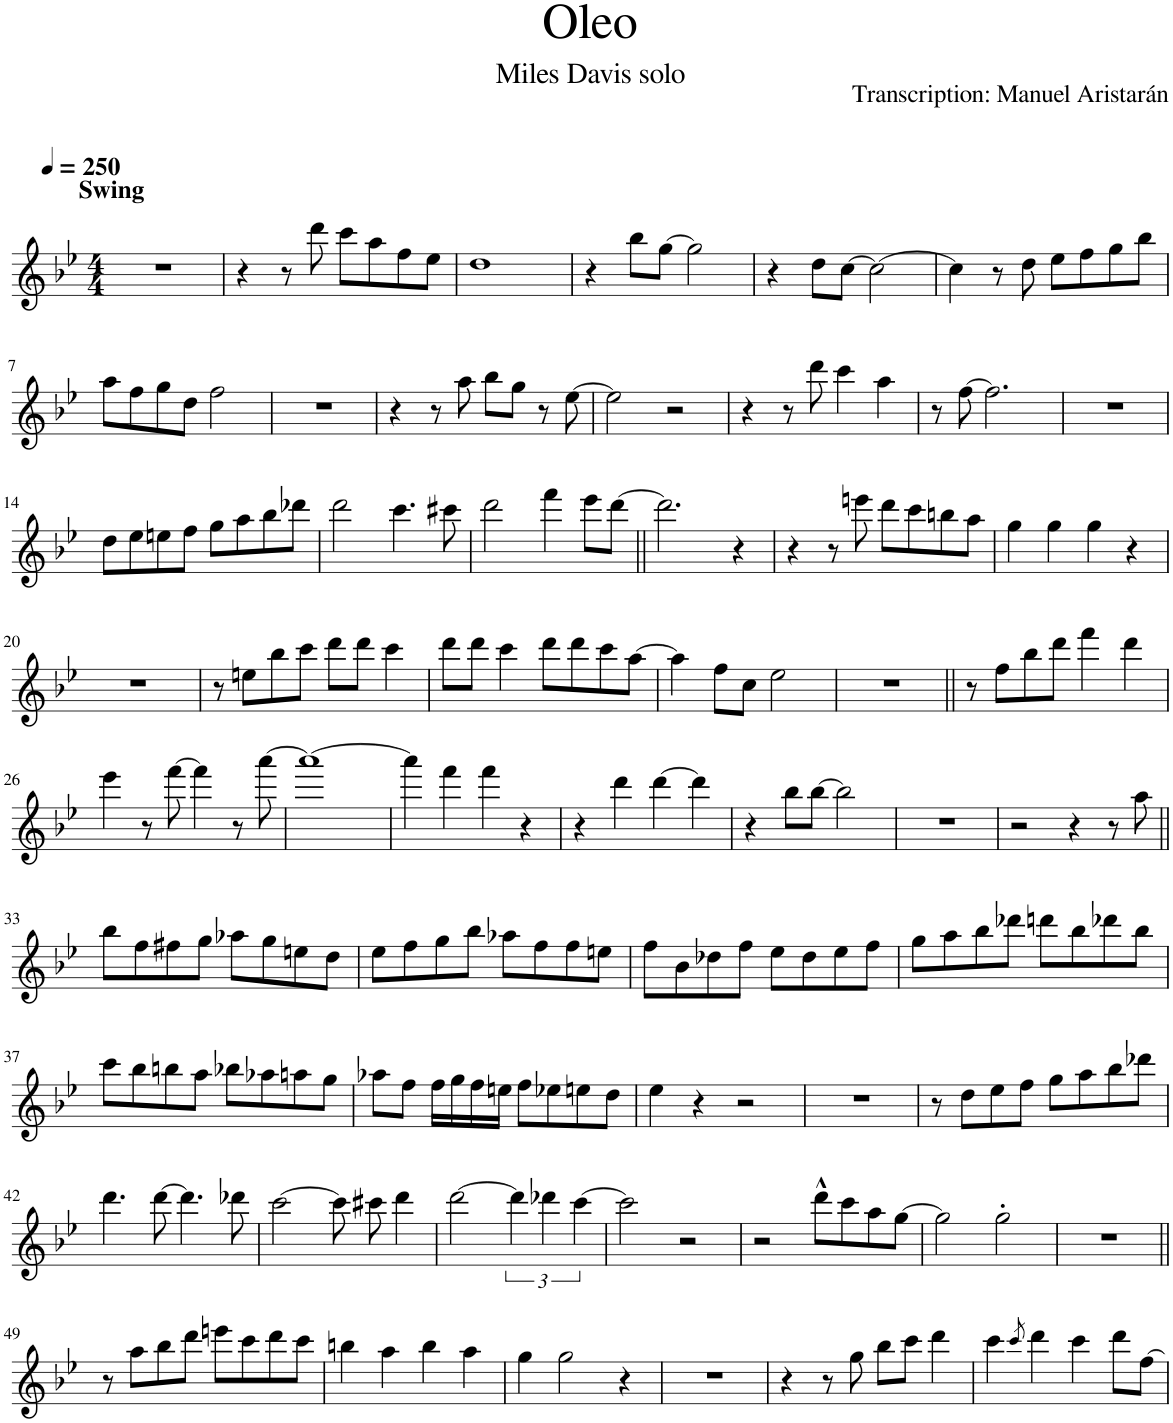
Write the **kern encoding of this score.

**kern
*part1
*staff1
*I"Piano
*I'Pno.
*clefG2
*k[b-e-]
*M4/4
*MM250
=1
!LO:TX:a:B:t=Swing
1r
=2
4r
8r
8ddd\
8ccc\L
8aa\
8ff\
8ee-\J
=3
1dd
=4
4r
8bb-\L
[8gg\J
2gg\]
=5
4r
8dd\L
[8cc\J
2cc\_
=6
4cc\]
8r
8dd\
8ee-\L
8ff\
8gg\
8bb-\J
!!LO:LB:g=z
=7
8aa\L
8ff\
8gg\
8dd\J
2ff\
=8
1r
=9
4r
8r
8aa\
8bb-\L
8gg\J
8r
[8ee-\
=10
2ee-\]
2r
=11
4r
8r
8ddd\
4ccc\
4aa\
=12
8r
[8ff\
2.ff\]
=13
1r
!!LO:LB:g=z
=14
8dd\L
8ee-\
8een\
8ff\J
8gg\L
8aa\
8bb-\
8ddd-X\J
=15
2ddd\
4.ccc\
8ccc#X\
=16
2ddd\
4fff\
8eee-\L
[8ddd\J
=17||
2.ddd\]
4r
=18
4r
8r
8eeen\
8ddd\L
8ccc\
8bbn\
8aa\J
=19
4gg\
4gg\
4gg\
4r
!!LO:LB:g=z
=20
1r
=21
8r
8een\L
8bb-\
8ccc\J
8ddd\L
8ddd\J
4ccc\
=22
8ddd\L
8ddd\J
4ccc\
8ddd\L
8ddd\
8ccc\
[8aa\J
=23
4aa\]
8ff\L
8cc\J
2ee-\
=24
1r
=25||
8r
8ff\L
8bb-\
8ddd\J
4fff\
4ddd\
!!LO:LB:g=z
=26
4eee-\
8r
[8fff\
4fff\]
8r
[8aaa\
=27
1aaa_
=28
4aaa\]
4fff\
4fff\
4r
=29
4r
4ddd\
[4ddd\
4ddd\]
=30
4r
8bb-\L
[8bb-\J
2bb-\]
=31
1r
=32
2r
4r
8r
8aa\
!!LO:LB:g=z
=33||
8bb-\L
8ff\
8ff#X\
8gg\J
8aa-X\L
8gg\
8een\
8dd\J
=34
8ee-\L
8ff\
8gg\
8bb-\J
8aa-X\L
8ff\
8ff\
8een\J
=35
8ff\L
8b-\
8dd-X\
8ff\J
8ee-\L
8dd-\
8ee-\
8ff\J
=36
8gg\L
8aa\
8bb-\
8ddd-X\J
8dddn\L
8bb-\
8ddd-X\
8bb-\J
!!LO:LB:g=z
=37
8ccc\L
8bb-\
8bbn\
8aa\J
8bb-X\L
8aa-X\
8aan\
8gg\J
=38
8aa-X\L
8ff\J
16ff\LL
16gg\
16ff\
16een\JJ
8ff\L
8ee-X\
8een\
8dd\J
=39
4ee-\
4r
2r
=40
1r
=41
8r
8dd\L
8ee-\
8ff\J
8gg\L
8aa\
8bb-\
8ddd-X\J
!!LO:LB:g=z
=42
4.ddd\
[8ddd\
4.ddd\]
8ddd-X\
=43
[2ccc\
8ccc\]
8ccc#X\
4ddd\
=44
[2ddd\
6ddd\]
6ddd-X\
[6ccc\
=45
2ccc\]
2r
=46
2r
8ddd^^\L
8ccc\
8aa\
[8gg\J
=47
2gg\]
2gg'\
=48
1r
!!LO:LB:g=z
=49||
8r
8aa\L
8bb-\
8ddd\J
8eeen\L
8ccc\
8ddd\
8ccc\J
=50
4bbn\
4aa\
4bb\
4aa\
=51
4gg\
2gg\
4r
=52
1r
=53
4r
8r
8gg\
8bb-\L
8ccc\J
4ddd\
=54
4ccc\
8qccc/
4ddd\
4ccc\
8ddd\L
[8ff\J
=
*-
